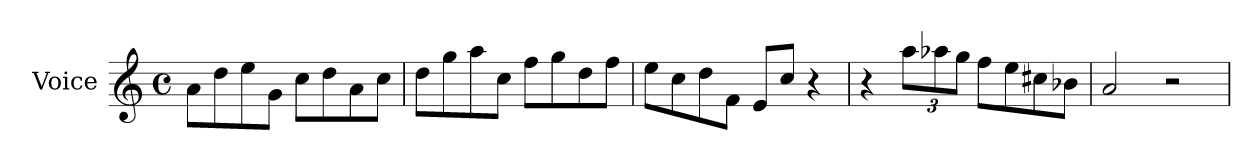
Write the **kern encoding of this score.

**kern
*part1
*staff1
*I"Voice
*I'Voice
*clefG2
*M4/4
*met(c)
=1
8a\L
8dd\
8ee\
8g\J
8cc\L
8dd\
8a\
8cc\J
=2
8dd\L
8gg\
8aa\
8cc\J
8ff\L
8gg\
8dd\
8ff\J
=3
8ee\L
8cc\
8dd\
8f\J
8e/L
8cc/J
4r
=4
4r
12aa\L
12aa-X\
12gg\J
8ff\L
8ee\
8cc#X\
8b-X\J
=5
2a/
2rcc
=
*-
